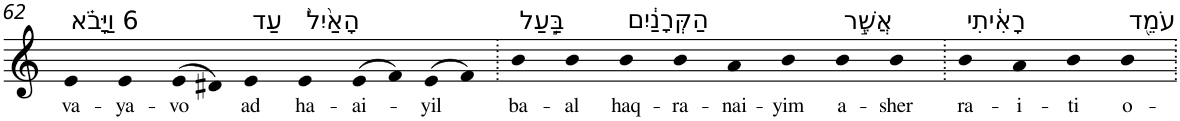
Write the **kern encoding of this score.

**kern	**text
*part1	*part1
*staff1	*staff1
*I"Piano	*
*I'Pno	*
!!LO:PB:g=z
*clefG2	*
*k[]	*
=62	=62
!LO:TX:a:t=6 וַיָּבֹ֗א	!
!	!LO:LY:b
4e	va-
!	!LO:LY:b
4e	-ya-
!	!LO:LY:b
(>8e	-vo
8d#X)	.
!LO:TX:a:t=עַד	!
!	!LO:LY:b
4e	ad
!LO:TX:a:t=הָאַ֙יִל֙	!
!	!LO:LY:b
4e	ha-
!	!LO:LY:b
(>8e	-ai-
8f)	.
!	!LO:LY:b
(>8e	-yil
8f)	.
=63.	=63.
!LO:TX:a:t=בַּ֣עַל	!
!	!LO:LY:b
4b	ba-
!	!LO:LY:b
4b	-al
!LO:TX:a:t=הַקְּרָנַ֔יִם	!
!	!LO:LY:b
4b	haq-
!	!LO:LY:b
4b	-ra-
!	!LO:LY:b
4a	-nai-
!	!LO:LY:b
4b	-yim
!LO:TX:a:t=אֲשֶׁ֣ר	!
!	!LO:LY:b
4b	a-
!	!LO:LY:b
4b	-sher
=64.	=64.
!LO:TX:a:t=רָאִ֔יתִי	!
!	!LO:LY:b
4b	ra-
!	!LO:LY:b
4a	-i-
!	!LO:LY:b
4b	-ti
!LO:TX:a:t=עֹמֵ֖ד	!
!	!LO:LY:b
4b	o-
=.	=.
*-	*-
